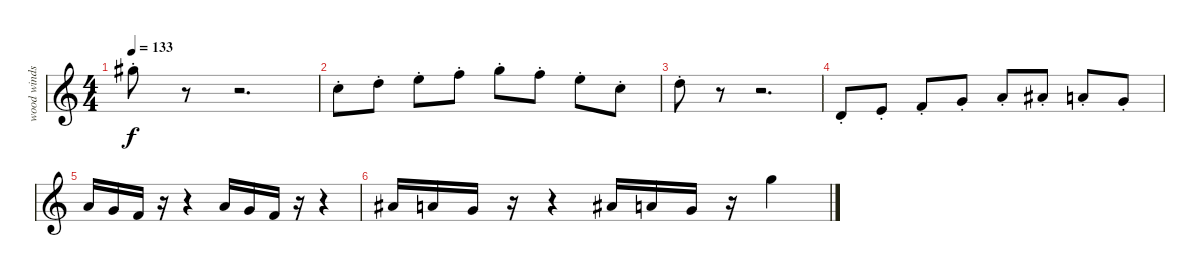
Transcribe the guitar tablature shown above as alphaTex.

\track ("wood winds" "wood winds") {instrument flute}
\staff {score}
\tuning (E4 B3 G3 D3 A2 E2) {hide}
\ts (4 4)
\tempo 133
\clef g2
\ks c
16.1{st}.8{dy f} r.8 r.2{d} |
8.1{st}.8 10.1{st}.8 12.1{st}.8 13.1{st}.8 15.1{st}.8 18.2{st}.8 17.2{st}.8 8.1{st}.8 |
10.1{st}.8 r.8 r.2{d} |
3.2{st}.8 0.1{st}.8 1.1{st}.8 3.1{st}.8 5.1{st}.8 6.1{st}.8 5.1{st}.8 3.1{st}.8 |
5.1.16 3.1.16 1.1.16 r.16 r.4 5.1.16 3.1.16 1.1.16 r.16 r.4 |
6.1.16 5.1.16 3.1.16 r.16 r.4 6.1.16 5.1.16 3.1.16 r.16 15.1.4
